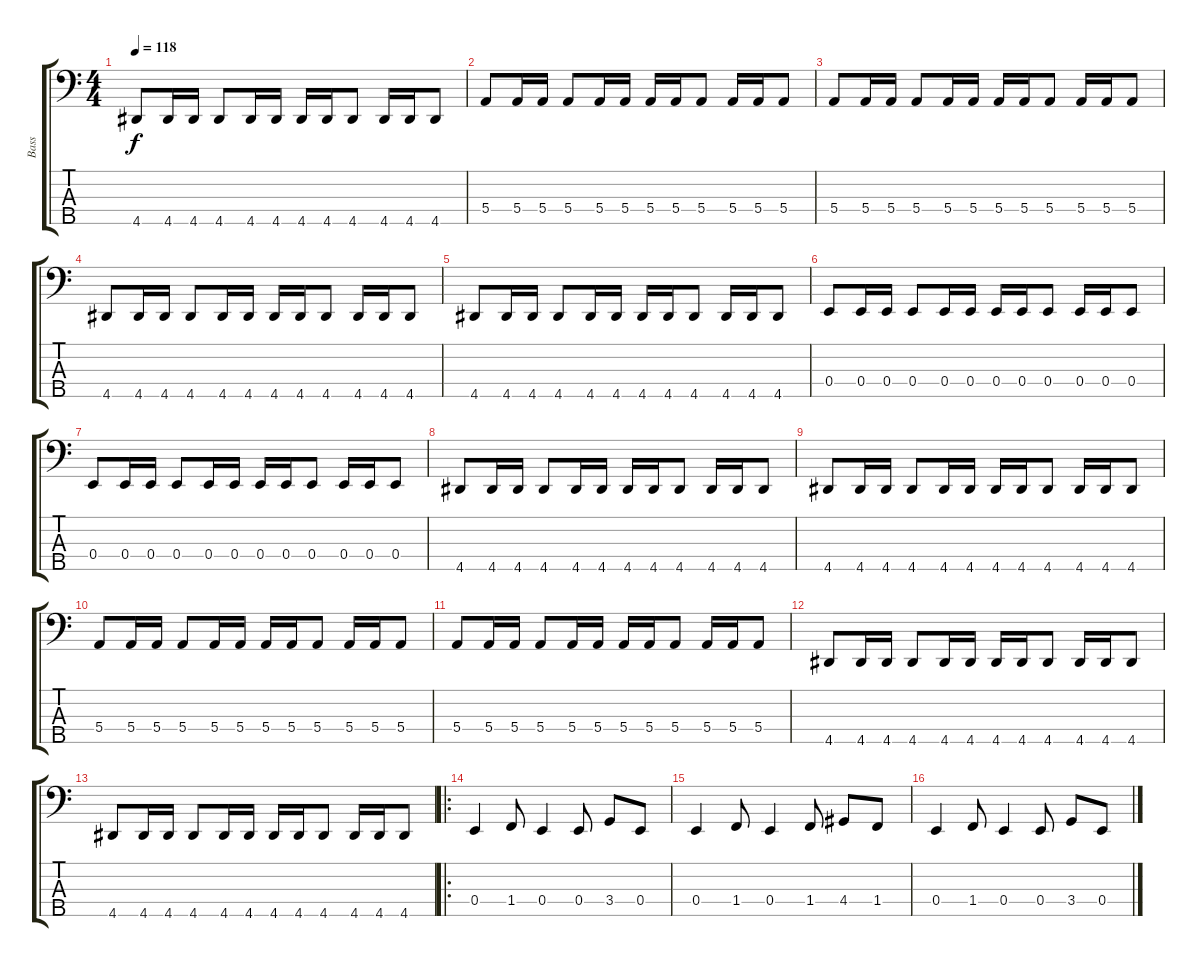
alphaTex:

\track ("Bass" "Bass") {instrument electricbassfinger}
\staff {score tabs}
\tuning (G2 D2 A1 E1 B0) {hide}
\ts (4 4)
\tempo 118
\clef f4
\ks c
4.5.8{dy f} 4.5.16 4.5.16 4.5.8 4.5.16 4.5.16 4.5.16 4.5.16 4.5.8 4.5.16 4.5.16 4.5.8 |
5.4.8 5.4.16 5.4.16 5.4.8 5.4.16 5.4.16 5.4.16 5.4.16 5.4.8 5.4.16 5.4.16 5.4.8 |
5.4.8 5.4.16 5.4.16 5.4.8 5.4.16 5.4.16 5.4.16 5.4.16 5.4.8 5.4.16 5.4.16 5.4.8 |
4.5.8 4.5.16 4.5.16 4.5.8 4.5.16 4.5.16 4.5.16 4.5.16 4.5.8 4.5.16 4.5.16 4.5.8 |
4.5.8 4.5.16 4.5.16 4.5.8 4.5.16 4.5.16 4.5.16 4.5.16 4.5.8 4.5.16 4.5.16 4.5.8 |
0.4.8 0.4.16 0.4.16 0.4.8 0.4.16 0.4.16 0.4.16 0.4.16 0.4.8 0.4.16 0.4.16 0.4.8 |
0.4.8 0.4.16 0.4.16 0.4.8 0.4.16 0.4.16 0.4.16 0.4.16 0.4.8 0.4.16 0.4.16 0.4.8 |
4.5.8 4.5.16 4.5.16 4.5.8 4.5.16 4.5.16 4.5.16 4.5.16 4.5.8 4.5.16 4.5.16 4.5.8 |
4.5.8 4.5.16 4.5.16 4.5.8 4.5.16 4.5.16 4.5.16 4.5.16 4.5.8 4.5.16 4.5.16 4.5.8 |
5.4.8 5.4.16 5.4.16 5.4.8 5.4.16 5.4.16 5.4.16 5.4.16 5.4.8 5.4.16 5.4.16 5.4.8 |
5.4.8 5.4.16 5.4.16 5.4.8 5.4.16 5.4.16 5.4.16 5.4.16 5.4.8 5.4.16 5.4.16 5.4.8 |
4.5.8 4.5.16 4.5.16 4.5.8 4.5.16 4.5.16 4.5.16 4.5.16 4.5.8 4.5.16 4.5.16 4.5.8 |
4.5.8 4.5.16 4.5.16 4.5.8 4.5.16 4.5.16 4.5.16 4.5.16 4.5.8 4.5.16 4.5.16 4.5.8 |
\ro
0.4.4 1.4.8 0.4.4 0.4.8 3.4.8 0.4.8 |
0.4.4 1.4.8 0.4.4 1.4.8 4.4.8 1.4.8 |
0.4.4 1.4.8 0.4.4 0.4.8 3.4.8 0.4.8
